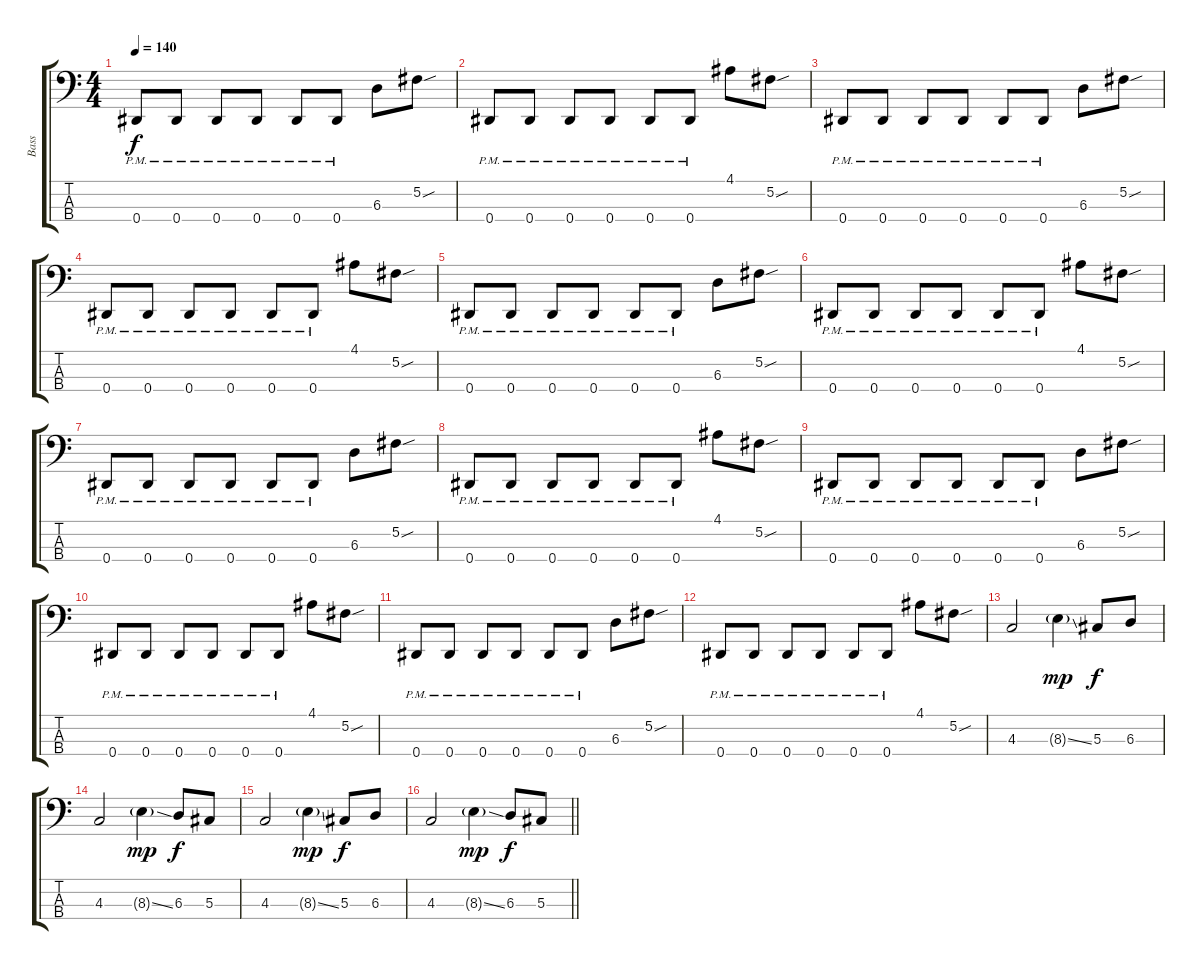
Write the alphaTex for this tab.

\track ("Bass" "Bass") {instrument electricbasspick}
\staff {score tabs}
\tuning (Gb2 Db2 Ab1 Eb1) {hide}
\ts (4 4)
\tempo 140
\clef f4
\ks c
0.4{pm}.8{dy f} 0.4{pm}.8 0.4{pm}.8 0.4{pm}.8 0.4{pm}.8 0.4{pm}.8 6.3.8 5.2{sou}.8 |
0.4{pm}.8 0.4{pm}.8 0.4{pm}.8 0.4{pm}.8 0.4{pm}.8 0.4{pm}.8 4.1.8 5.2{sou}.8 |
0.4{pm}.8 0.4{pm}.8 0.4{pm}.8 0.4{pm}.8 0.4{pm}.8 0.4{pm}.8 6.3.8 5.2{sou}.8 |
0.4{pm}.8 0.4{pm}.8 0.4{pm}.8 0.4{pm}.8 0.4{pm}.8 0.4{pm}.8 4.1.8 5.2{sou}.8 |
0.4{pm}.8 0.4{pm}.8 0.4{pm}.8 0.4{pm}.8 0.4{pm}.8 0.4{pm}.8 6.3.8 5.2{sou}.8 |
0.4{pm}.8 0.4{pm}.8 0.4{pm}.8 0.4{pm}.8 0.4{pm}.8 0.4{pm}.8 4.1.8 5.2{sou}.8 |
0.4{pm}.8 0.4{pm}.8 0.4{pm}.8 0.4{pm}.8 0.4{pm}.8 0.4{pm}.8 6.3.8 5.2{sou}.8 |
0.4{pm}.8 0.4{pm}.8 0.4{pm}.8 0.4{pm}.8 0.4{pm}.8 0.4{pm}.8 4.1.8 5.2{sou}.8 |
0.4{pm}.8 0.4{pm}.8 0.4{pm}.8 0.4{pm}.8 0.4{pm}.8 0.4{pm}.8 6.3.8 5.2{sou}.8 |
0.4{pm}.8 0.4{pm}.8 0.4{pm}.8 0.4{pm}.8 0.4{pm}.8 0.4{pm}.8 4.1.8 5.2{sou}.8 |
0.4{pm}.8 0.4{pm}.8 0.4{pm}.8 0.4{pm}.8 0.4{pm}.8 0.4{pm}.8 6.3.8 5.2{sou}.8 |
0.4{pm}.8 0.4{pm}.8 0.4{pm}.8 0.4{pm}.8 0.4{pm}.8 0.4{pm}.8 4.1.8 5.2{sou}.8 |
4.3.2 8.3{ss g}.4{dy mp} 5.3.8{dy f} 6.3.8 |
4.3.2 8.3{ss g}.4{dy mp} 6.3.8{dy f} 5.3.8 |
4.3.2 8.3{ss g}.4{dy mp} 5.3.8{dy f} 6.3.8 |
\barLineRight lightlight
4.3.2 8.3{ss g}.4{dy mp} 6.3.8{dy f} 5.3.8
